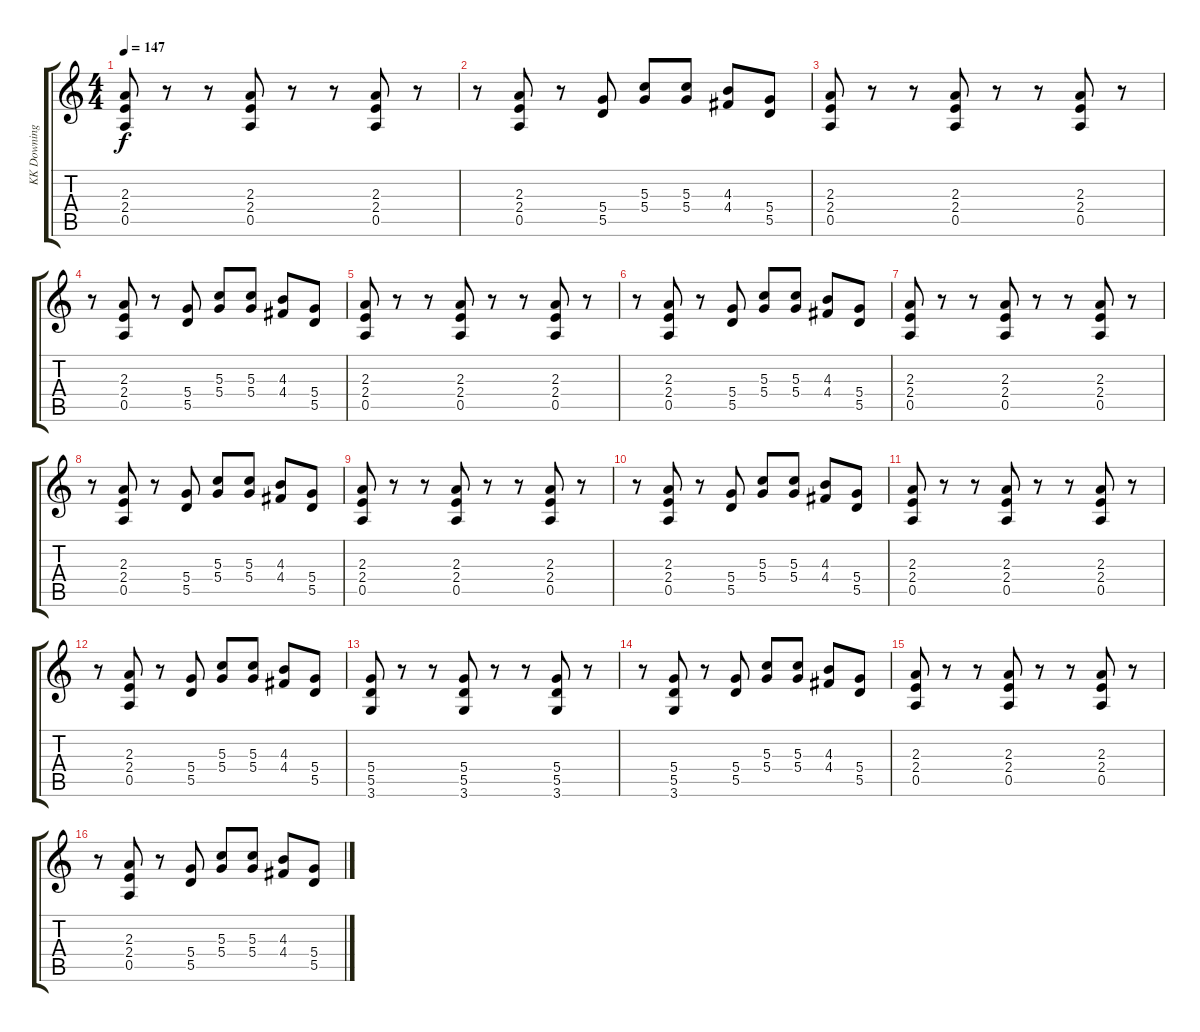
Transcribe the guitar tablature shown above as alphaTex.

\track ("KK Downing" "KK Downing") {instrument distortionguitar}
\staff {score tabs}
\tuning (E4 B3 G3 D3 A2 E2) {hide}
\ts (4 4)
\tempo 147
\clef g2
\ks c
(2.3 2.4 0.5).8{dy f instrument distortionguitar} r.8 r.8 (2.3 2.4 0.5).8 r.8 r.8 (2.3 2.4 0.5).8 r.8 |
r.8 (2.3 2.4 0.5).8 r.8 (5.4 5.5).8 (5.3 5.4).8 (5.3 5.4).8 (4.3 4.4).8 (5.4 5.5).8 |
(2.3 2.4 0.5).8 r.8 r.8 (2.3 2.4 0.5).8 r.8 r.8 (2.3 2.4 0.5).8 r.8 |
r.8 (2.3 2.4 0.5).8 r.8 (5.4 5.5).8 (5.3 5.4).8 (5.3 5.4).8 (4.3 4.4).8 (5.4 5.5).8 |
(2.3 2.4 0.5).8 r.8 r.8 (2.3 2.4 0.5).8 r.8 r.8 (2.3 2.4 0.5).8 r.8 |
r.8 (2.3 2.4 0.5).8 r.8 (5.4 5.5).8 (5.3 5.4).8 (5.3 5.4).8 (4.3 4.4).8 (5.4 5.5).8 |
(2.3 2.4 0.5).8 r.8 r.8 (2.3 2.4 0.5).8 r.8 r.8 (2.3 2.4 0.5).8 r.8 |
r.8 (2.3 2.4 0.5).8 r.8 (5.4 5.5).8 (5.3 5.4).8 (5.3 5.4).8 (4.3 4.4).8 (5.4 5.5).8 |
(2.3 2.4 0.5).8 r.8 r.8 (2.3 2.4 0.5).8 r.8 r.8 (2.3 2.4 0.5).8 r.8 |
r.8 (2.3 2.4 0.5).8 r.8 (5.4 5.5).8 (5.3 5.4).8 (5.3 5.4).8 (4.3 4.4).8 (5.4 5.5).8 |
(2.3 2.4 0.5).8 r.8 r.8 (2.3 2.4 0.5).8 r.8 r.8 (2.3 2.4 0.5).8 r.8 |
r.8 (2.3 2.4 0.5).8 r.8 (5.4 5.5).8 (5.3 5.4).8 (5.3 5.4).8 (4.3 4.4).8 (5.4 5.5).8 |
(5.4 5.5 3.6).8 r.8 r.8 (5.4 5.5 3.6).8 r.8 r.8 (5.4 5.5 3.6).8 r.8 |
r.8 (5.4 5.5 3.6).8 r.8 (5.4 5.5).8 (5.3 5.4).8 (5.3 5.4).8 (4.3 4.4).8 (5.4 5.5).8 |
(2.3 2.4 0.5).8 r.8 r.8 (2.3 2.4 0.5).8 r.8 r.8 (2.3 2.4 0.5).8 r.8 |
r.8 (2.3 2.4 0.5).8 r.8 (5.4 5.5).8 (5.3 5.4).8 (5.3 5.4).8 (4.3 4.4).8 (5.4 5.5).8
